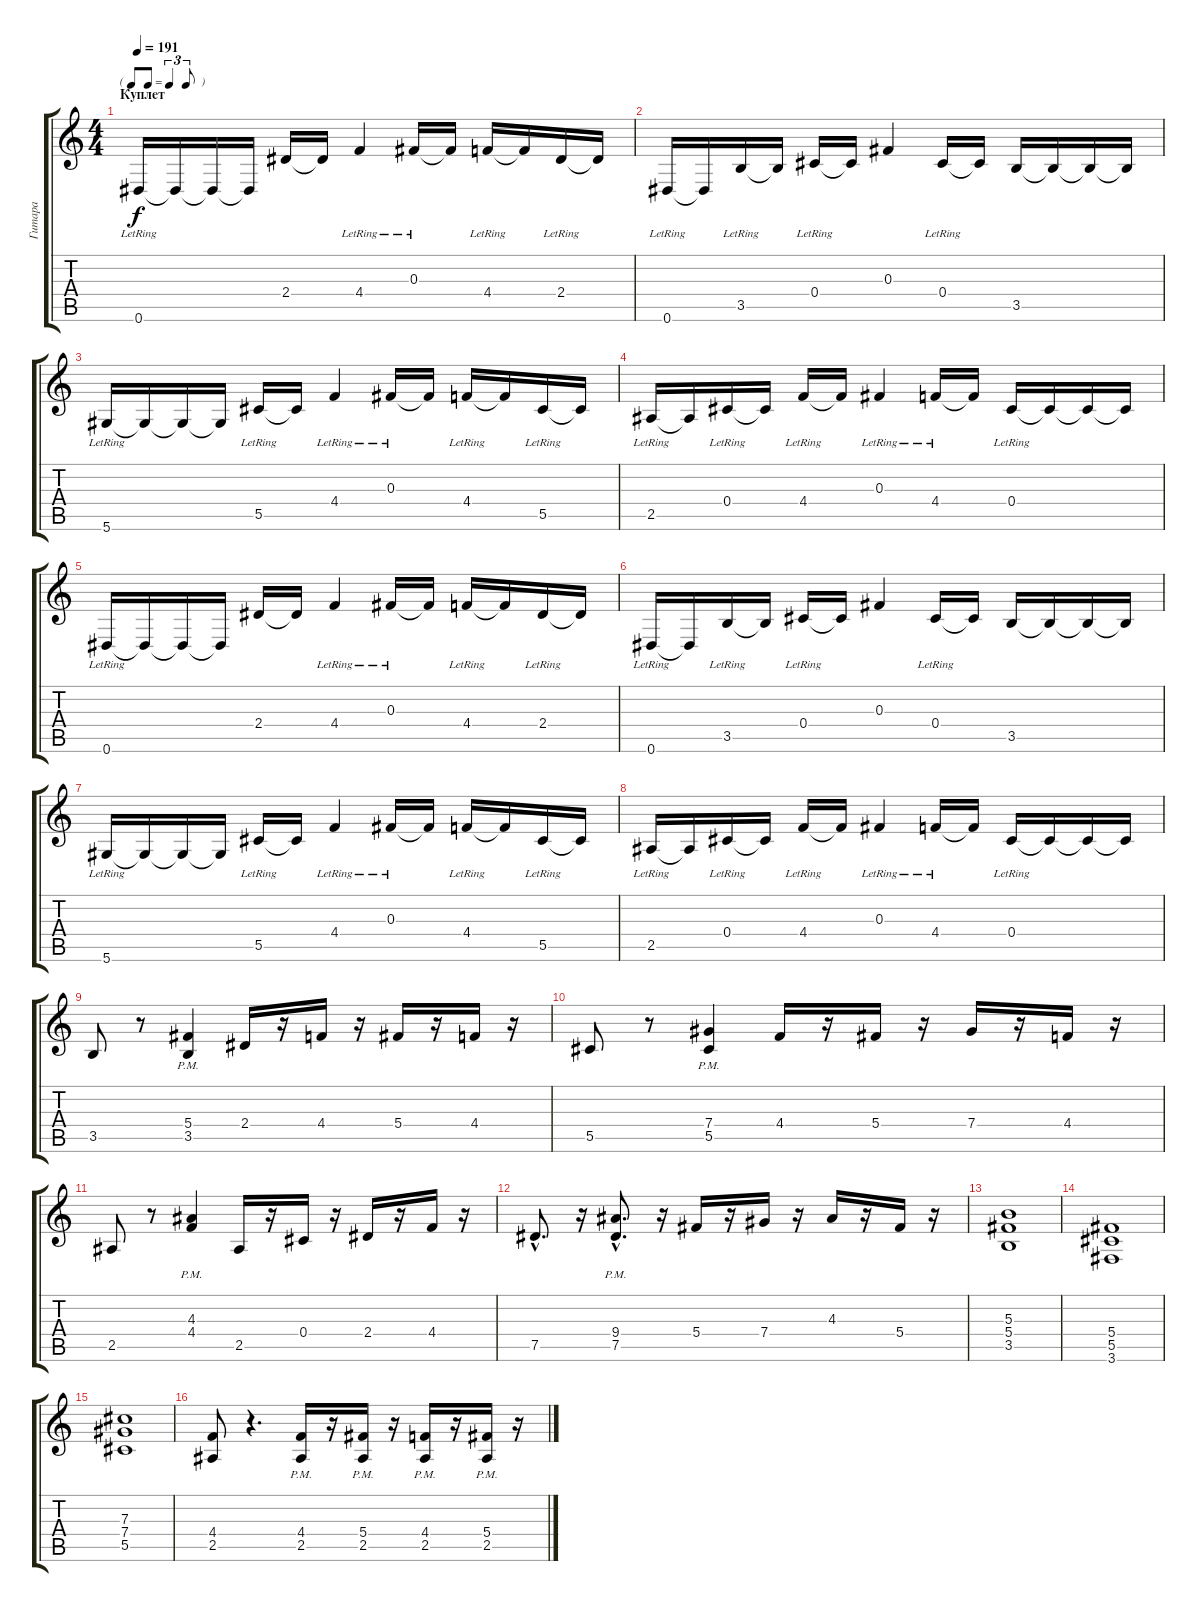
\track ("Гитара" "Гитара") {instrument distortionguitar}
\staff {score tabs}
\tuning (Eb4 Bb3 Gb3 Db3 Ab2 Eb2) {hide}
\ts (4 4)
\tf triplet8th
\section ("" "Куплет")
\tempo 191
\clef g2
\ks c
0.6{lr}.16{dy f volume 10 instrument electricguitarclean} 0.6{t}.16 0.6{t}.16 0.6{t}.16 2.4.16 2.4{t}.16 4.4{lr}.4 0.3{lr}.16 0.3{t}.16 4.4{lr}.16 4.4{t}.16 2.4{lr}.16 2.4{t}.16 |
0.6{lr}.16 0.6{t}.16 3.5{lr}.16 3.5{t}.16 0.4{lr}.16 0.4{t}.16 0.3.4 0.4{lr}.16 0.4{t}.16 3.5.16 3.5{t}.16 3.5{t}.16 3.5{t}.16 |
5.6{lr}.16 5.6{t}.16 5.6{t}.16 5.6{t}.16 5.5{lr}.16 5.5{t}.16 4.4{lr}.4 0.3{lr}.16 0.3{t}.16 4.4{lr}.16 4.4{t}.16 5.5{lr}.16 5.5{t}.16 |
2.5{lr}.16 2.5{t}.16 0.4{lr}.16 0.4{t}.16 4.4{lr}.16 4.4{t}.16 0.3{lr}.4 4.4{lr}.16 4.4{t}.16 0.4{lr}.16 0.4{t}.16 0.4{t}.16 0.4{t}.16 |
0.6{lr}.16 0.6{t}.16 0.6{t}.16 0.6{t}.16 2.4.16 2.4{t}.16 4.4{lr}.4 0.3{lr}.16 0.3{t}.16 4.4{lr}.16 4.4{t}.16 2.4{lr}.16 2.4{t}.16 |
0.6{lr}.16 0.6{t}.16 3.5{lr}.16 3.5{t}.16 0.4{lr}.16 0.4{t}.16 0.3.4 0.4{lr}.16 0.4{t}.16 3.5.16 3.5{t}.16 3.5{t}.16 3.5{t}.16 |
5.6{lr}.16 5.6{t}.16 5.6{t}.16 5.6{t}.16 5.5{lr}.16 5.5{t}.16 4.4{lr}.4 0.3{lr}.16 0.3{t}.16 4.4{lr}.16 4.4{t}.16 5.5{lr}.16 5.5{t}.16 |
2.5{lr}.16 2.5{t}.16 0.4{lr}.16 0.4{t}.16 4.4{lr}.16 4.4{t}.16 0.3{lr}.4 4.4{lr}.16 4.4{t}.16 0.4{lr}.16 0.4{t}.16 0.4{t}.16 0.4{t}.16 |
3.5.8{volume 13 instrument distortionguitar} r.8 (5.4{pm} 3.5{pm}).4 2.4.16 r.16 4.4.16 r.16 5.4.16 r.16 4.4.16 r.16 |
5.5.8 r.8 (7.4{pm} 5.5{pm}).4 4.4.16 r.16 5.4.16 r.16 7.4.16 r.16 4.4.16 r.16 |
2.5.8 r.8 (4.3{pm} 4.4{pm}).4 2.5.16 r.16 0.4.16 r.16 2.4.16 r.16 4.4.16 r.16 |
7.5{hac}.8{d} r.16 (9.4{hac pm} 7.5{hac pm}).8{d} r.16 5.4.16 r.16 7.4.16 r.16 4.3.16 r.16 5.4.16 r.16 |
(5.3 5.4 3.5).1 |
(5.4 5.5 3.6).1 |
(7.3 7.4 5.5).1 |
(4.4 2.5).8 r.4{d} (4.4{pm} 2.5{pm}).16 r.16 (5.4{pm} 2.5{pm}).16 r.16 (4.4{pm} 2.5{pm}).16 r.16 (5.4{pm} 2.5{pm}).16 r.16
